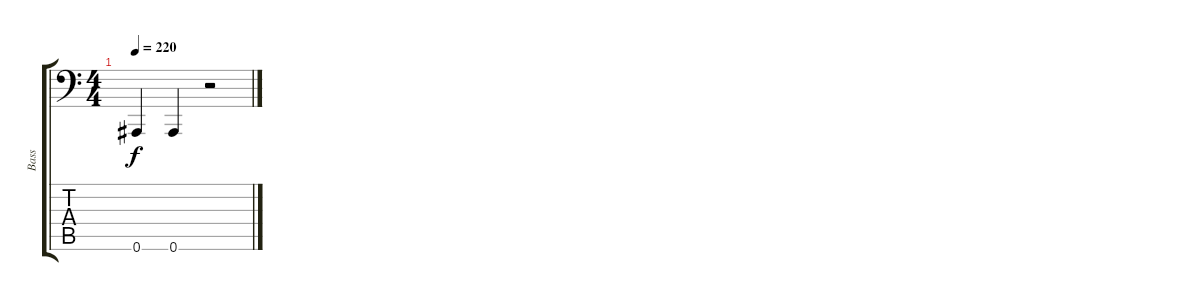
\track ("Bass" "Bass") {instrument electricbassfinger}
\staff {score tabs}
\tuning (Bb2 F2 Db2 Ab1 Eb1 Bb0) {hide}
\ts (4 4)
\tempo 220
\clef f4
\ks c
0.6.4{dy f} 0.6.4 r.2
